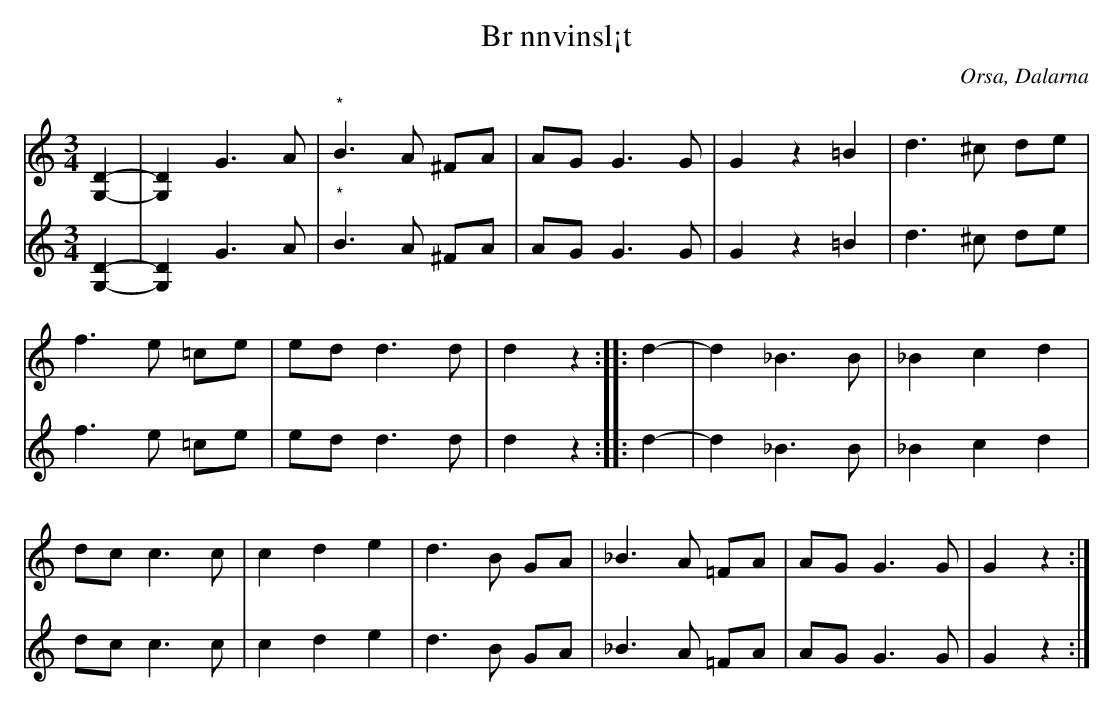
X:1
T: Br nnvinsl¡t
O: Orsa, Dalarna
M: 3/4
L: 1/8
K: Gmix
V:1
[D2-G,2-] | [D2G,2] G3 A | "*"B3 A ^FA | AG G3 G | G2 z2 =B2 | d3 ^c de |
f3 e =ce | ed d3 d | d2 z2 :: d2- | d2 _B3 B | _B2 c2 d2 |
dc c3 c | c2 d2 e2 | d3 B GA | _B3 A =FA | AG G3 G | G2 z2 :|]
V:2
[D2-G,2-] | [D2G,2] G3 A | "*"B3 A ^FA | AG G3 G | G2 z2 =B2 | d3 ^c de |
f3 e =ce | ed d3 d | d2 z2 :: d2- | d2 _B3 B | _B2 c2 d2 |
dc c3 c | c2 d2 e2 | d3 B GA | _B3 A =FA | AG G3 G | G2 z2 :|]
